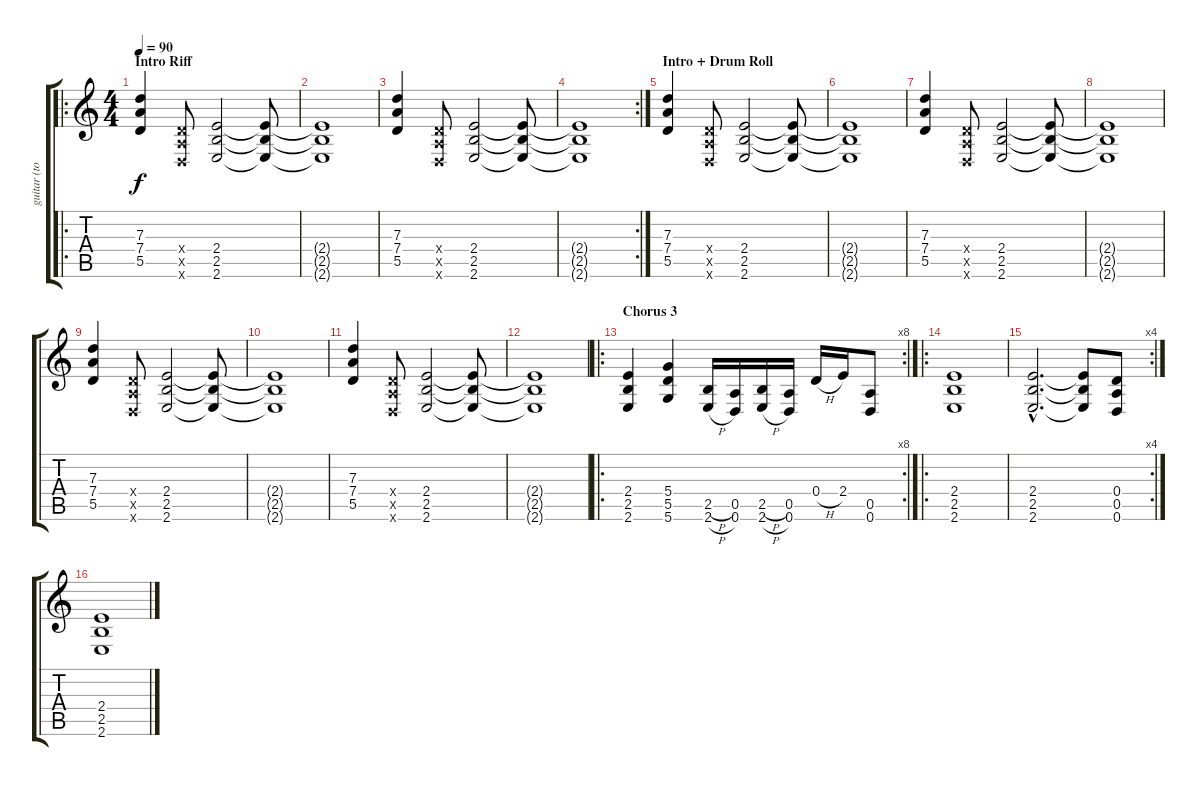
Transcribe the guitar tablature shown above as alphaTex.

\track ("guitar (tom morello)" "guitar (to") {instrument distortionguitar}
\staff {score tabs}
\tuning (E4 B3 G3 D3 A2 D2) {hide}
\ro
\ts (4 4)
\section ("" "Intro Riff")
\tempo 90
\clef g2
\ks c
(7.3 7.4 5.5).4{dy f} (0.4{x} 0.5{x} 0.6{x}).8 (2.4 2.5 2.6).2 (2.4{t} 2.5{t} 2.6{t}).8 |
(2.4{t} 2.5{t} 2.6{t}).1 |
(7.3 7.4 5.5).4 (0.4{x} 0.5{x} 0.6{x}).8 (2.4 2.5 2.6).2 (2.4{t} 2.5{t} 2.6{t}).8 |
\rc 2
(2.4{t} 2.5{t} 2.6{t}).1 |
\section ("" "Intro + Drum Roll")
(7.3 7.4 5.5).4 (0.4{x} 0.5{x} 0.6{x}).8 (2.4 2.5 2.6).2 (2.4{t} 2.5{t} 2.6{t}).8 |
(2.4{t} 2.5{t} 2.6{t}).1 |
(7.3 7.4 5.5).4 (0.4{x} 0.5{x} 0.6{x}).8 (2.4 2.5 2.6).2 (2.4{t} 2.5{t} 2.6{t}).8 |
(2.4{t} 2.5{t} 2.6{t}).1 |
(7.3 7.4 5.5).4 (0.4{x} 0.5{x} 0.6{x}).8 (2.4 2.5 2.6).2 (2.4{t} 2.5{t} 2.6{t}).8 |
(2.4{t} 2.5{t} 2.6{t}).1 |
(7.3 7.4 5.5).4 (0.4{x} 0.5{x} 0.6{x}).8 (2.4 2.5 2.6).2 (2.4{t} 2.5{t} 2.6{t}).8 |
(2.4{t} 2.5{t} 2.6{t}).1 |
\ro
\rc 8
\section ("" "Chorus 3")
(2.4 2.5 2.6).4{instrument distortionguitar} (5.4 5.5 5.6).4 (2.5{h} 2.6{h}).16 (0.5 0.6).16 (2.5{h} 2.6{h}).16 (0.5 0.6).16 0.4{h}.16 2.4.16 (0.5 0.6).8 |
\ro
(2.4 2.5 2.6).1 |
\rc 4
(2.4{hac} 2.5{hac} 2.6{hac}).2{d} (2.4{t} 2.5{t} 2.6{t}).8 (0.4 0.5 0.6).8 |
(2.4 2.5 2.6).1
